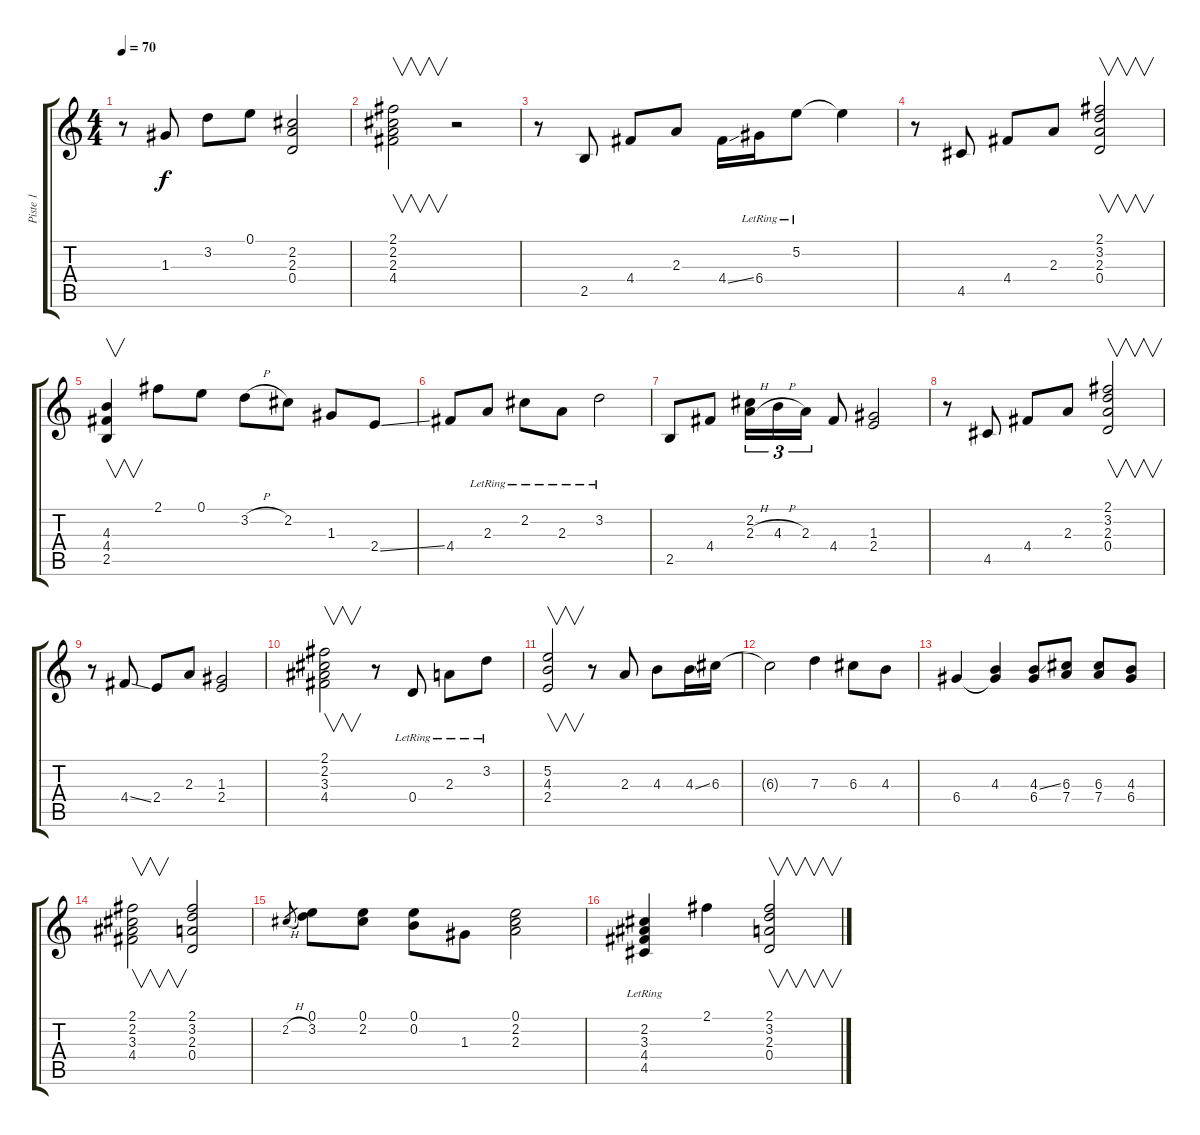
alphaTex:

\track ("Piste 1" "Piste 1") {instrument electricguitarclean}
\staff {score tabs}
\tuning (E4 B3 G3 D3 A2 E2) {hide}
\ts (4 4)
\tempo 70
\clef g2
\ks c
r.8{dy f} 1.3.8 3.2.8 0.1.8 (2.2 2.3 0.4).2 |
(2.1 2.2 2.3 4.4).2{v} r.2 |
r.8 2.5.8 4.4.8 2.3.8 4.4{ss}.16 6.4{lr}.16 5.2{lr}.8 5.2{t}.4 |
r.8 4.5.8 4.4.8 2.3.8 (2.1 3.2 2.3 0.4).2{v} |
(4.3 4.4 2.5).4{v} 2.1.8 0.1.8 3.2{h}.8 2.2.8 1.3.8 2.4{ss}.8 |
4.4.8 2.3{lr}.8 2.2{lr}.8 2.3{lr}.8 3.2{lr}.2 |
2.5.8 4.4.8 (2.2 2.3{h}).16{tu (3 2)} 4.3{h}.16{tu (3 2)} 2.3.16{tu (3 2)} 4.4.8 (1.3 2.4).2 |
r.8 4.5.8 4.4.8 2.3.8 (2.1 3.2 2.3 0.4).2{v} |
r.8 4.4{ss}.8 2.4.8 2.3.8 (1.3 2.4).2 |
(2.1 2.2 3.3 4.4).2{v} r.8 0.4{lr}.8 2.3{lr}.8 3.2{lr}.8 |
(5.2 4.3 2.4).2{v} r.8 2.3.8 4.3.8 4.3{ss}.16 6.3.16 |
6.3{t}.2 7.3.4 6.3.8 4.3.8 |
6.4.4 (4.3 6.4{t}).4 (4.3{ss} 6.4).8 (6.3 7.4).8 (6.3 7.4).8 (4.3 6.4).8 |
(2.1 2.2 3.3 4.4).2{v} (2.1 3.2 2.3 0.4).2 |
2.2{h}.8{gr} (0.1 3.2).8 (0.1 2.2).8 (0.1 0.2).8 1.3.8 (0.1 2.2 2.3).2 |
(2.2{lr} 3.3{lr} 4.4{lr} 4.5{lr}).4 2.1.4 (2.1 3.2 2.3 0.4).2{v}
